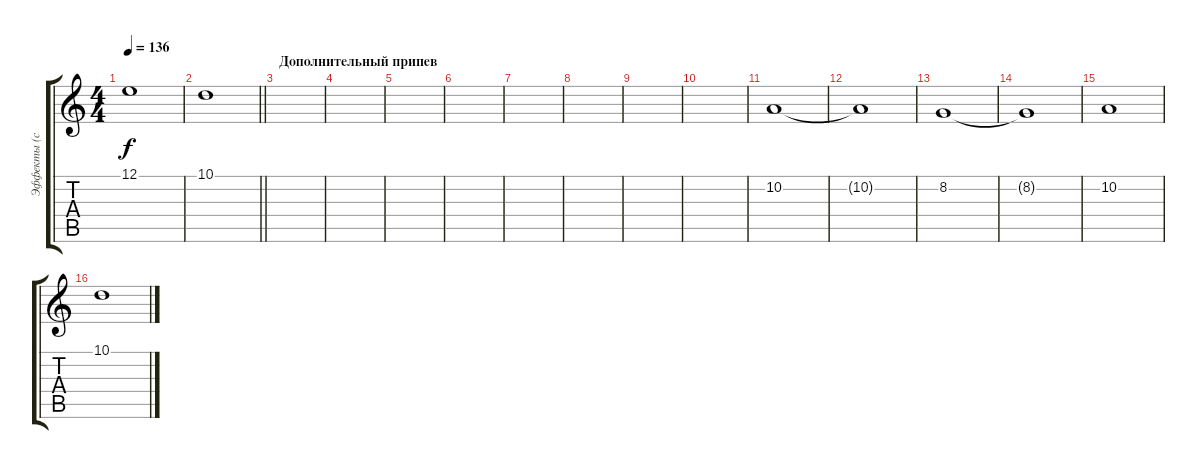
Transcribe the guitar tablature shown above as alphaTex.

\track ("Эффекты (струнные)" "Эффекты (с") {instrument tremolostrings}
\staff {score tabs}
\tuning (E4 B3 G3 D3 A2 E2) {hide}
\ts (4 4)
\tempo 136
\clef g2
\ks c
12.1.1{dy f} |
\barLineRight lightlight
10.1.1 |
\section ("" "Дополнительный припев")
|
|
|
|
|
|
|
|
10.2.1 |
10.2{t}.1 |
8.2.1 |
8.2{t}.1 |
10.2.1 |
10.1.1
